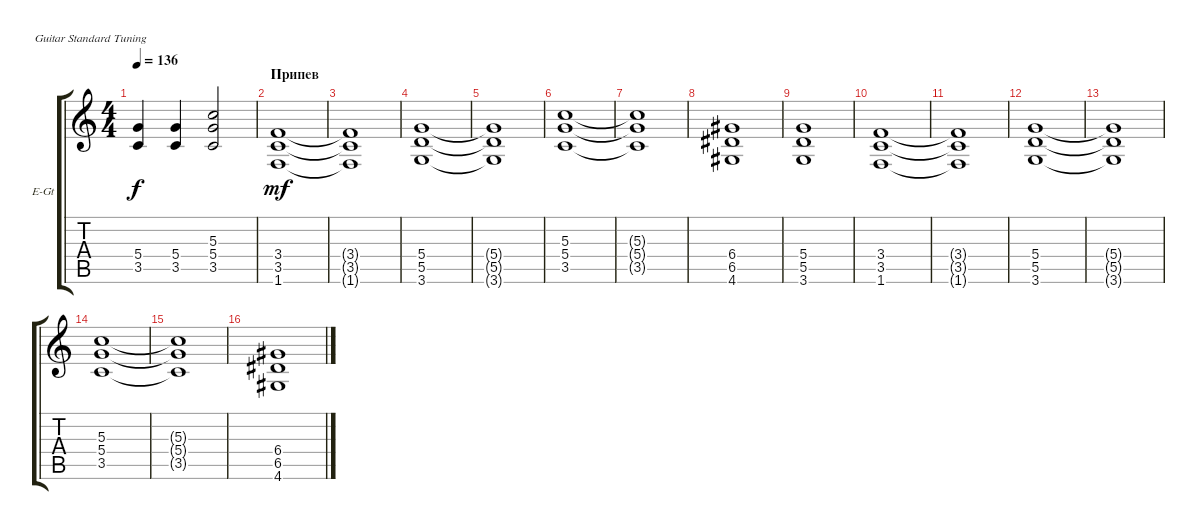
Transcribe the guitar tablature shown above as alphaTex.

\defaultSystemsLayout 4
\bracketExtendMode groupsimilarinstruments
\firstSystemTrackNameOrientation horizontal
\otherSystemsTrackNameOrientation horizontal
\track ("Романов" "E-Gt") {instrument overdrivenguitar}
\staff {score tabs}
\tuning (E4 B3 G3 D3 A2 E2)
\ts (4 4)
\tempo 136
\clef g2
\ks c
(3.5 5.4).4{dy f} (3.5 5.4).4 (5.3 5.4 3.5).2 |
\section ("" "Припев")
(1.6 3.5 3.4).1{dy mf} |
(1.6{t} 3.5{t} 3.4{t}).1 |
(3.6 5.5 5.4).1 |
(3.6{t} 5.5{t} 5.4{t}).1 |
(3.5 5.4 5.3).1 |
(5.3{t} 5.4{t} 3.5{t}).1 |
(4.6 6.5 6.4).1 |
(3.6 5.5 5.4).1 |
(1.6 3.5 3.4).1 |
(1.6{t} 3.5{t} 3.4{t}).1 |
(3.6 5.5 5.4).1 |
(3.6{t} 5.5{t} 5.4{t}).1 |
(3.5 5.4 5.3).1 |
(5.3{t} 5.4{t} 3.5{t}).1 |
(4.6 6.5 6.4).1
